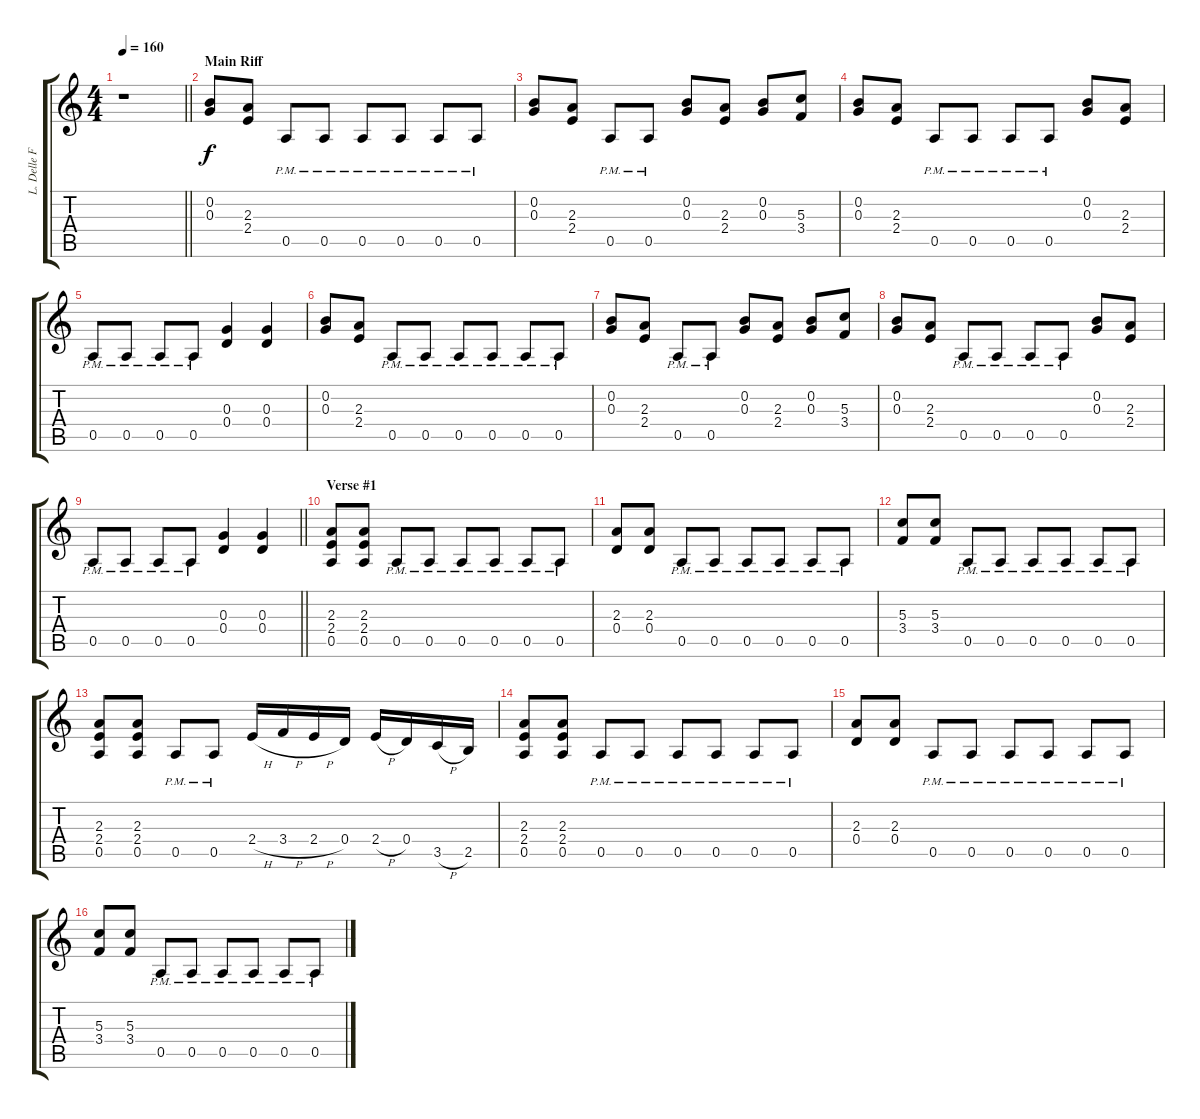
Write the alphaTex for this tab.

\track ("L. Delle Fave (Dist. Guitar L)" "L. Delle F") {instrument overdrivenguitar}
\staff {score tabs}
\tuning (E4 B3 G3 D3 A2 E2) {hide}
\ts (4 4)
\tempo 160
\clef g2
\barLineRight lightlight
\ks c
r.1{dy f} |
\section ("" "Main Riff")
(0.2 0.3).8 (2.3 2.4).8 0.5{pm}.8 0.5{pm}.8 0.5{pm}.8 0.5{pm}.8 0.5{pm}.8 0.5{pm}.8 |
(0.2 0.3).8 (2.3 2.4).8 0.5{pm}.8 0.5{pm}.8 (0.2 0.3).8 (2.3 2.4).8 (0.2 0.3).8 (5.3 3.4).8 |
(0.2 0.3).8 (2.3 2.4).8 0.5{pm}.8 0.5{pm}.8 0.5{pm}.8 0.5{pm}.8 (0.2 0.3).8 (2.3 2.4).8 |
0.5{pm}.8 0.5{pm}.8 0.5{pm}.8 0.5{pm}.8 (0.3 0.4).4 (0.3 0.4).4 |
(0.2 0.3).8 (2.3 2.4).8 0.5{pm}.8 0.5{pm}.8 0.5{pm}.8 0.5{pm}.8 0.5{pm}.8 0.5{pm}.8 |
(0.2 0.3).8 (2.3 2.4).8 0.5{pm}.8 0.5{pm}.8 (0.2 0.3).8 (2.3 2.4).8 (0.2 0.3).8 (5.3 3.4).8 |
(0.2 0.3).8 (2.3 2.4).8 0.5{pm}.8 0.5{pm}.8 0.5{pm}.8 0.5{pm}.8 (0.2 0.3).8 (2.3 2.4).8 |
\barLineRight lightlight
0.5{pm}.8 0.5{pm}.8 0.5{pm}.8 0.5{pm}.8 (0.3 0.4).4 (0.3 0.4).4 |
\section ("" "Verse #1")
(2.3 2.4 0.5).8 (2.3 2.4 0.5).8 0.5{pm}.8 0.5{pm}.8 0.5{pm}.8 0.5{pm}.8 0.5{pm}.8 0.5{pm}.8 |
(2.3 0.4).8 (2.3 0.4).8 0.5{pm}.8 0.5{pm}.8 0.5{pm}.8 0.5{pm}.8 0.5{pm}.8 0.5{pm}.8 |
(5.3 3.4).8 (5.3 3.4).8 0.5{pm}.8 0.5{pm}.8 0.5{pm}.8 0.5{pm}.8 0.5{pm}.8 0.5{pm}.8 |
(2.3 2.4 0.5).8 (2.3 2.4 0.5).8 0.5{pm}.8 0.5{pm}.8 2.4{h}.16 3.4{h}.16 2.4{h}.16 0.4.16 2.4{h}.16 0.4.16 3.5{h}.16 2.5.16 |
(2.3 2.4 0.5).8 (2.3 2.4 0.5).8 0.5{pm}.8 0.5{pm}.8 0.5{pm}.8 0.5{pm}.8 0.5{pm}.8 0.5{pm}.8 |
(2.3 0.4).8 (2.3 0.4).8 0.5{pm}.8 0.5{pm}.8 0.5{pm}.8 0.5{pm}.8 0.5{pm}.8 0.5{pm}.8 |
(5.3 3.4).8 (5.3 3.4).8 0.5{pm}.8 0.5{pm}.8 0.5{pm}.8 0.5{pm}.8 0.5{pm}.8 0.5{pm}.8
